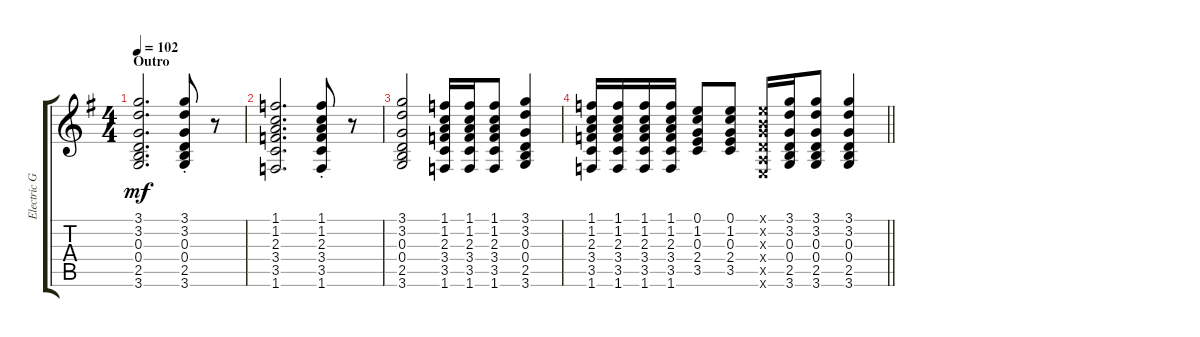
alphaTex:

\track ("Electric Guitar 1" "Electric G") {instrument electricguitarclean}
\staff {score tabs}
\tuning (E4 B3 G3 D3 A2 E2) {hide}
\ts (4 4)
\section ("" "Outro")
\tempo 102
\clef g2
\ks g
(3.1 3.2 0.3 0.4 2.5 3.6).2{d dy mf} (3.1{st} 3.2{st} 0.3{st} 0.4{st} 2.5{st} 3.6{st}).8 r.8 |
(1.1 1.2 2.3 3.4 3.5 1.6).2{d} (1.1{st} 1.2{st} 2.3{st} 3.4{st} 3.5{st} 1.6{st}).8 r.8 |
(3.1 3.2 0.3 0.4 2.5 3.6).2 (1.1 1.2 2.3 3.4 3.5 1.6).16 (1.1 1.2 2.3 3.4 3.5 1.6).16 (1.1 1.2 2.3 3.4 3.5 1.6).8 (3.1 3.2 0.3 0.4 2.5 3.6).4 |
\barLineRight lightlight
(1.1 1.2 2.3 3.4 3.5 1.6).16 (1.1 1.2 2.3 3.4 3.5 1.6).16 (1.1 1.2 2.3 3.4 3.5 1.6).16 (1.1 1.2 2.3 3.4 3.5 1.6).16 (0.1 1.2 0.3 2.4 3.5).8 (0.1 1.2 0.3 2.4 3.5).8 (0.1{x} 0.2{x} 0.3{x} 0.4{x} 0.5{x} 0.6{x}).16 (3.1 3.2 0.3 0.4 2.5 3.6).16 (3.1 3.2 0.3 0.4 2.5 3.6).8 (3.1 3.2 0.3 0.4 2.5 3.6).4
